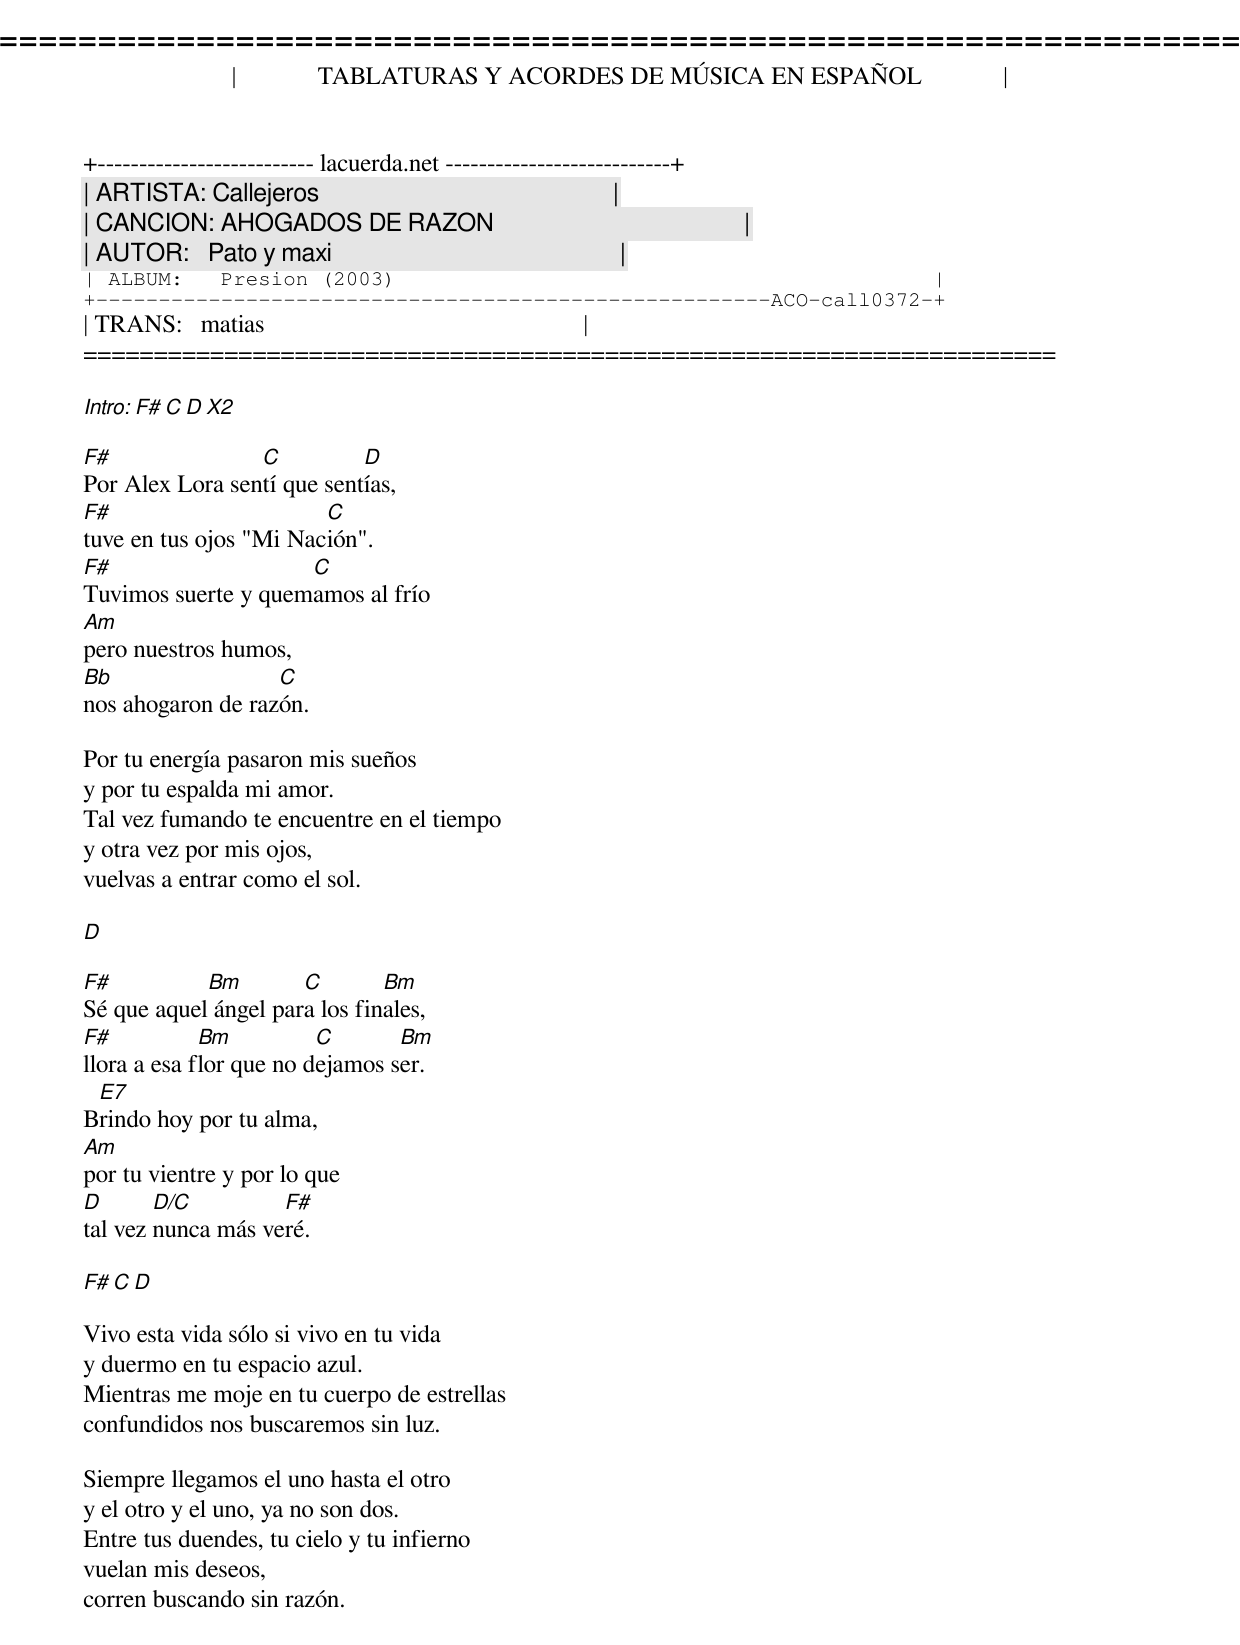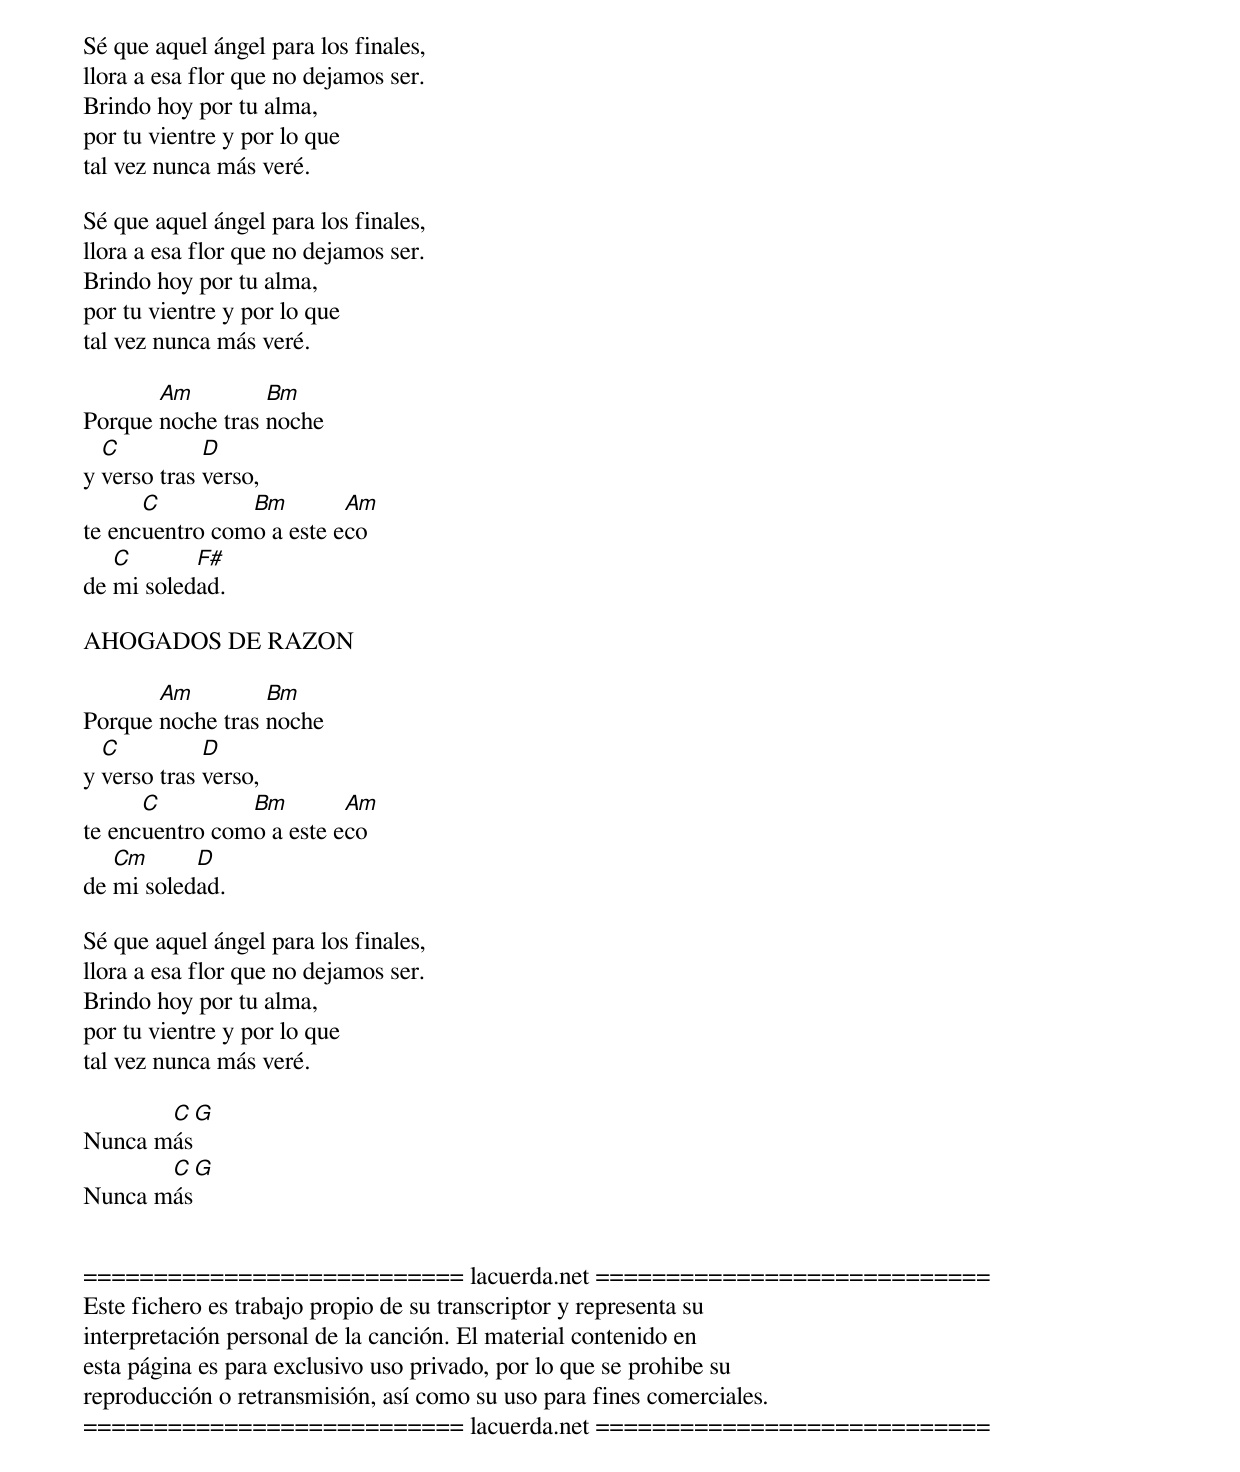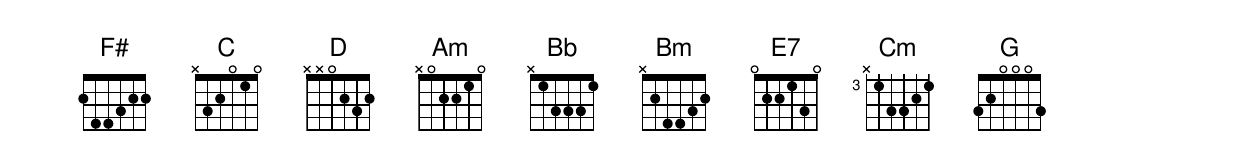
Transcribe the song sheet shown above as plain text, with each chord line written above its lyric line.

=====================================================================
|             TABLATURAS Y ACORDES DE MÚSICA EN ESPAÑOL             |
+-------------------------- lacuerda.net ---------------------------+
| ARTISTA: Callejeros                                               |
| CANCION: AHOGADOS DE RAZON                                        |
| AUTOR:   Pato y maxi                                              |
| ALBUM:   Presion (2003)                                           |
+------------------------------------------------------ACO-call0372-+
| TRANS:   matias                                                   |
=====================================================================

Intro: F# C D X2

F#               C          D
Por Alex Lora sentí que sentías,
F#                      C
tuve en tus ojos "Mi Nación".
F#                   C
Tuvimos suerte y quemamos al frío
Am
pero nuestros humos,
Bb                 C
nos ahogaron de razón.

Por tu energía pasaron mis sueños
y por tu espalda mi amor.
Tal vez fumando te encuentre en el tiempo
y otra vez por mis ojos,
vuelvas a entrar como el sol.

D

F#          Bm        C        Bm
Sé que aquel ángel para los finales,
F#           Bm          C       Bm
llora a esa flor que no dejamos ser.
 E7
Brindo hoy por tu alma,
Am
por tu vientre y por lo que
D       D/C         F#
tal vez nunca más veré.

F# C D

Vivo esta vida sólo si vivo en tu vida
y duermo en tu espacio azul.
Mientras me moje en tu cuerpo de estrellas
confundidos nos buscaremos sin luz.

Siempre llegamos el uno hasta el otro
y el otro y el uno, ya no son dos.
Entre tus duendes, tu cielo y tu infierno
vuelan mis deseos,
corren buscando sin razón.

Sé que aquel ángel para los finales,
llora a esa flor que no dejamos ser.
Brindo hoy por tu alma,
por tu vientre y por lo que
tal vez nunca más veré.

Sé que aquel ángel para los finales,
llora a esa flor que no dejamos ser.
Brindo hoy por tu alma,
por tu vientre y por lo que
tal vez nunca más veré.

       Am         Bm
Porque noche tras noche
  C          D
y verso tras verso,
      C         Bm        Am
te encuentro como a este eco
   C       F#
de mi soledad.

AHOGADOS DE RAZON

       Am         Bm
Porque noche tras noche
  C          D
y verso tras verso,
      C         Bm        Am
te encuentro como a este eco
   Cm      D
de mi soledad.

Sé que aquel ángel para los finales,
llora a esa flor que no dejamos ser.
Brindo hoy por tu alma,
por tu vientre y por lo que
tal vez nunca más veré.

       C G
Nunca más
       C G
Nunca más


=========================== lacuerda.net ============================
Este fichero es trabajo propio de su transcriptor y representa su
interpretación personal de la canción. El material contenido en
esta página es para exclusivo uso privado, por lo que se prohibe su
reproducción o retransmisión, así como su uso para fines comerciales.
=========================== lacuerda.net ============================
